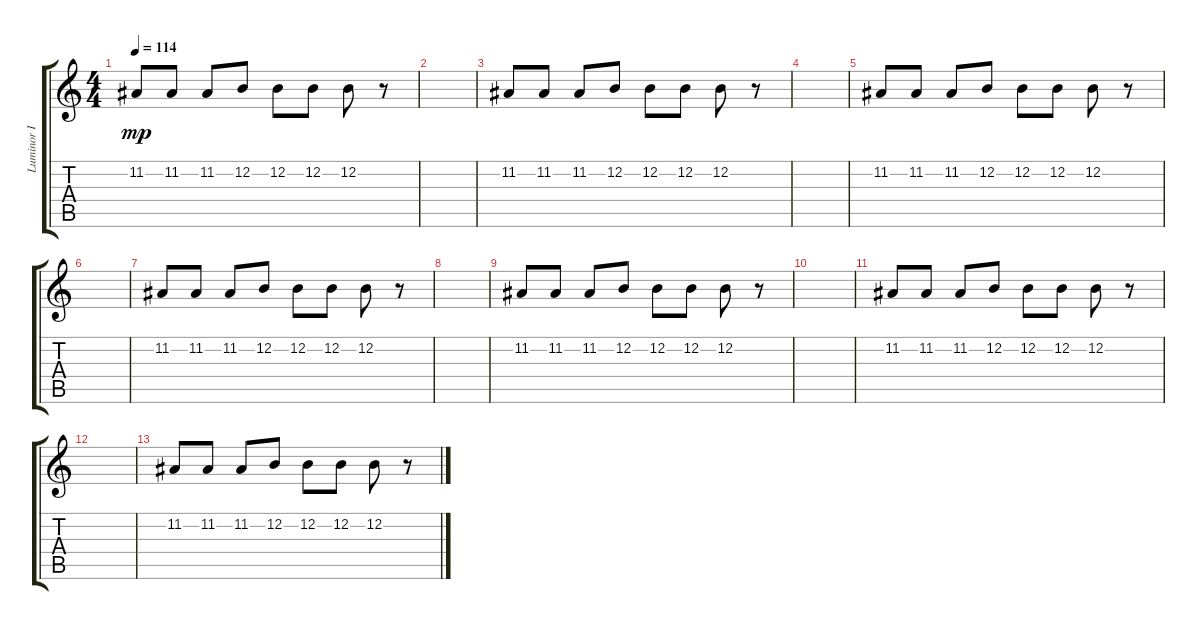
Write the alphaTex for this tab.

\track ("Luminor I" "Luminor I") {instrument stringensemble1}
\staff {score tabs}
\tuning (E4 B3 G3 D3 A2 E2) {hide}
\ts (4 4)
\tempo 114
\clef g2
\ks c
11.2.8{dy mp} 11.2.8 11.2.8 12.2.8 12.2.8 12.2.8 12.2.8 r.8 |
|
11.2.8 11.2.8 11.2.8 12.2.8 12.2.8 12.2.8 12.2.8 r.8 |
|
11.2.8 11.2.8 11.2.8 12.2.8 12.2.8 12.2.8 12.2.8 r.8 |
|
11.2.8 11.2.8 11.2.8 12.2.8 12.2.8 12.2.8 12.2.8 r.8 |
|
11.2.8 11.2.8 11.2.8 12.2.8 12.2.8 12.2.8 12.2.8 r.8 |
|
11.2.8 11.2.8 11.2.8 12.2.8 12.2.8 12.2.8 12.2.8 r.8 |
|
11.2.8 11.2.8 11.2.8 12.2.8 12.2.8 12.2.8 12.2.8 r.8
